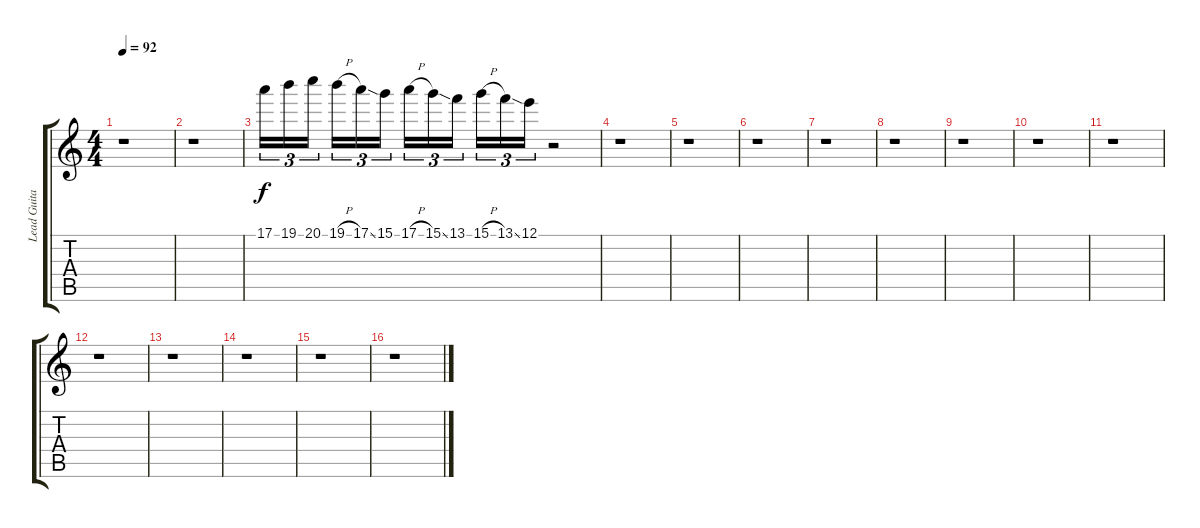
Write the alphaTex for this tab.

\track ("Lead Guitar 3 (Distortion)" "Lead Guita") {instrument overdrivenguitar}
\staff {score tabs}
\tuning (E4 B3 G3 D3 A2 E2) {hide}
\ts (4 4)
\tempo 92
\clef g2
\ks c
r.1{dy f} |
r.1{volume 12 balance 12} |
17.1.16{tu (3 2)} 19.1.16{tu (3 2)} 20.1.16{tu (3 2) beam splitsecondary} 19.1{h}.16{tu (3 2)} 17.1{ss}.16{tu (3 2)} 15.1.16{tu (3 2)} 17.1{h}.16{tu (3 2)} 15.1{ss}.16{tu (3 2)} 13.1.16{tu (3 2) beam splitsecondary} 15.1{h}.16{tu (3 2)} 13.1{ss}.16{tu (3 2)} 12.1.16{tu (3 2)} r.2 |
r.1 |
r.1 |
r.1 |
r.1 |
r.1 |
r.1 |
r.1 |
r.1 |
r.1 |
r.1 |
r.1 |
r.1 |
r.1
